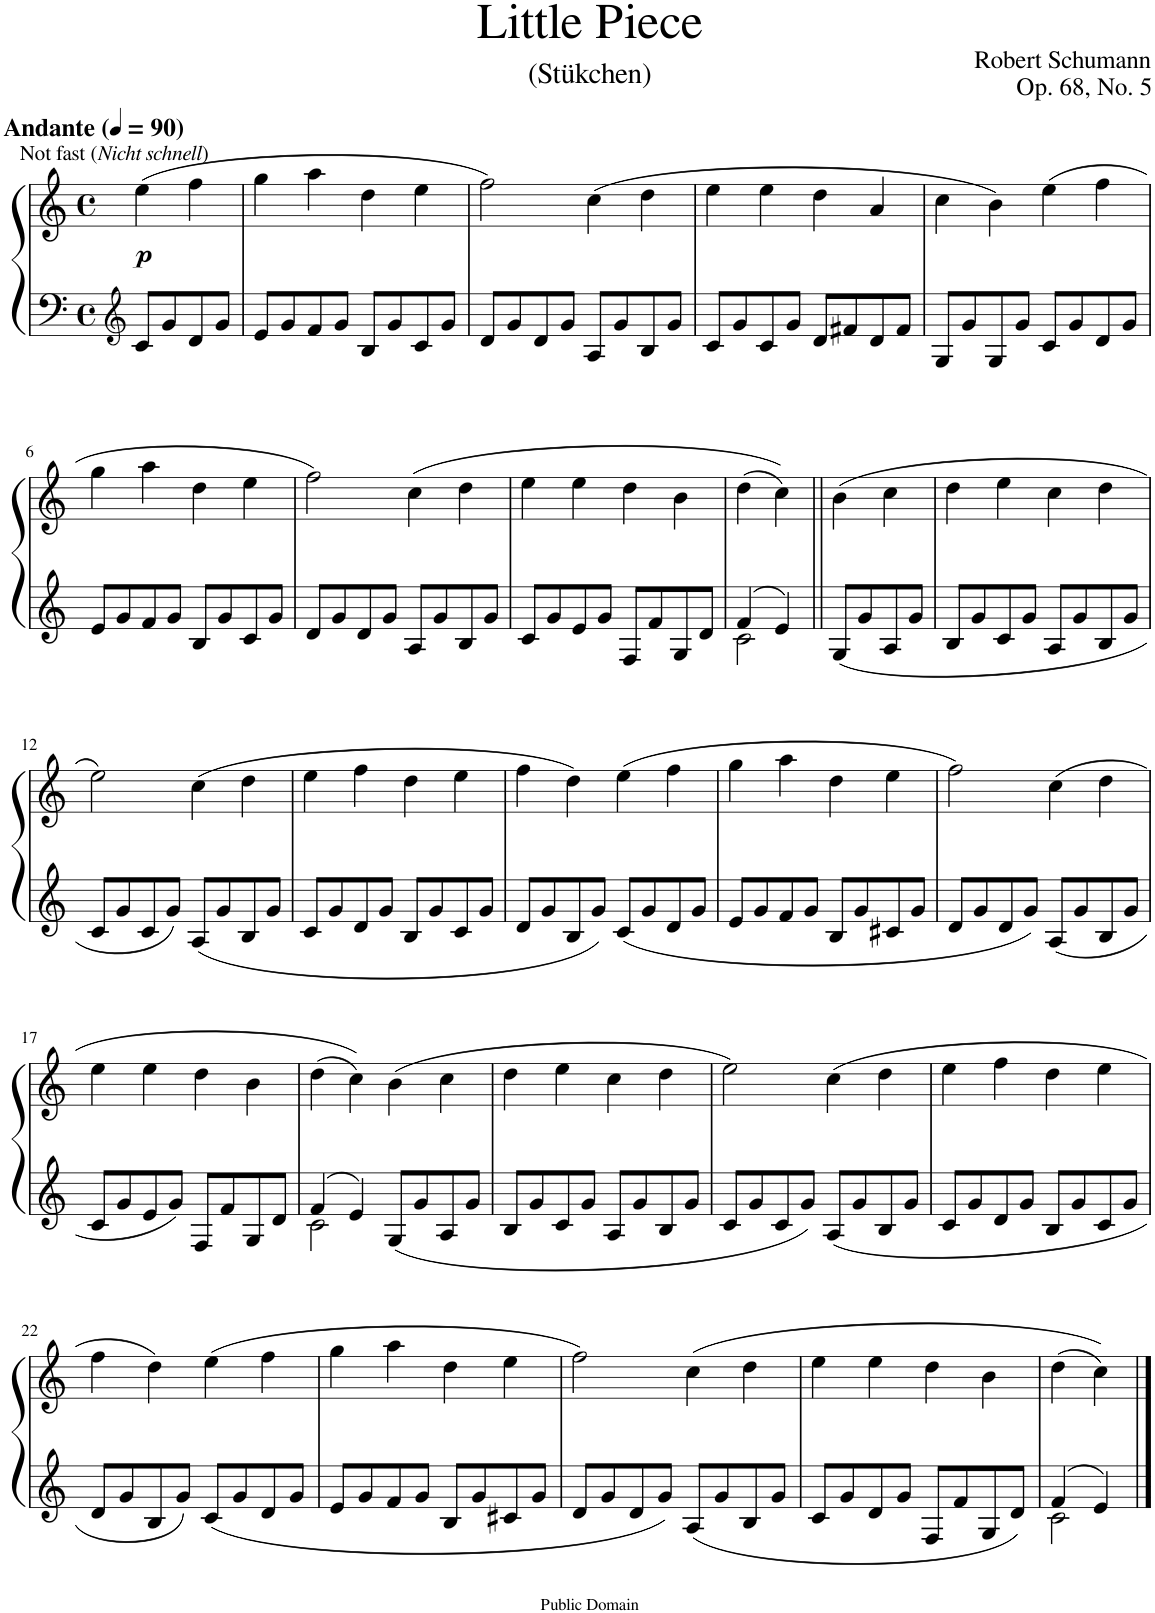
**kern	**kern	**dynam
*part1	*part1	*part1
*staff2	*staff1	*staff1/2
*I"Piano	*	*
*I'Pno.	*	*
*clefG2	*clefG2	*
*k[]	*k[]	*
*M4/4	*M4/4	*
*met(c)	*met(c)	*
*MM90	*MM90	*
=1	=1	=1
!	!LO:TX:a:B:t=Andante	!
!	!LO:TX:a:t=Not fast (	!
!	!LO:TX:a:i:t=Nicht schnell	!
!	!LO:TX:a:t=)	!
!	!	!LO:DY:b
8c/L	(4ee\	p
8g/	.	.
8d/	4ff\	.
8g/J	.	.
=2	=2	=2
8e/L	4gg\	.
8g/	.	.
8f/	4aa\	.
8g/J	.	.
8B/L	4dd\	.
8g/	.	.
8c/	4ee\	.
8g/J	.	.
=3	=3	=3
8d/L	2ff\)	.
8g/	.	.
8d/	.	.
8g/J	.	.
8A/L	(4cc\	.
8g/	.	.
8B/	4dd\	.
8g/J	.	.
=4	=4	=4
8c/L	4ee\	.
8g/	.	.
8c/	4ee\	.
8g/J	.	.
8d/L	4dd\	.
8f#X/	.	.
8d/	4a/	.
8f#/J	.	.
=5	=5	=5
8G/L	4cc\	.
8g/	.	.
8G/	4b\)	.
8g/J	.	.
8c/L	(4ee\	.
8g/	.	.
8d/	4ff\	.
8g/J	.	.
!!LO:LB:g=z
=6	=6	=6
8e/L	4gg\	.
8g/	.	.
8f/	4aa\	.
8g/J	.	.
8B/L	4dd\	.
8g/	.	.
8c/	4ee\	.
8g/J	.	.
=7	=7	=7
8d/L	2ff\)	.
8g/	.	.
8d/	.	.
8g/J	.	.
8A/L	(4cc\	.
8g/	.	.
8B/	4dd\	.
8g/J	.	.
=8	=8	=8
8c/L	4ee\	.
8g/	.	.
8e/	4ee\	.
8g/J	.	.
8F/L	4dd\	.
8f/	.	.
8G/	4b\	.
8d/J	.	.
=9	=9	=9
*^	*	*
4f/	2c\	(4dd\	.
4e/	.	4cc\))	.
*v	*v	*	*
=10||	=10||	=10||
8G/L	(4b\	.
8g/	.	.
8A/	4cc\	.
8g/J	.	.
=11	=11	=11
8B/L	4dd\	.
8g/	.	.
8c/	4ee\	.
8g/J	.	.
8A/L	4cc\	.
8g/	.	.
8B/	4dd\	.
8g/J	.	.
!!LO:LB:g=z
=12	=12	=12
8c/L	2ee\)	.
8g/	.	.
8c/	.	.
8g/J	.	.
8A/L	(4cc\	.
8g/	.	.
8B/	4dd\	.
8g/J	.	.
=13	=13	=13
8c/L	4ee\	.
8g/	.	.
8d/	4ff\	.
8g/J	.	.
8B/L	4dd\	.
8g/	.	.
8c/	4ee\	.
8g/J	.	.
=14	=14	=14
8d/L	4ff\	.
8g/	.	.
8B/	4dd\)	.
8g/J	.	.
8c/L	(4ee\	.
8g/	.	.
8d/	4ff\	.
8g/J	.	.
=15	=15	=15
8e/L	4gg\	.
8g/	.	.
8f/	4aa\	.
8g/J	.	.
8B/L	4dd\	.
8g/	.	.
8c#X/	4ee\	.
8g/J	.	.
=16	=16	=16
8d/L	2ff\)	.
8g/	.	.
8d/	.	.
8g/J	.	.
8A/L	(4cc\	.
8g/	.	.
8B/	4dd\	.
8g/J	.	.
!!LO:LB:g=z
=17	=17	=17
8c/L	4ee\	.
8g/	.	.
8e/	4ee\	.
8g/J	.	.
8F/L	4dd\	.
8f/	.	.
8G/	4b\	.
8d/J	.	.
=18	=18	=18
*^	*	*
4f/	2c\	(4dd\	.
4e/	.	4cc\))	.
8G/L	2ryy	(4b\	.
8g/	.	.	.
8A/	.	4cc\	.
8g/J	.	.	.
*v	*v	*	*
=19	=19	=19
8B/L	4dd\	.
8g/	.	.
8c/	4ee\	.
8g/J	.	.
8A/L	4cc\	.
8g/	.	.
8B/	4dd\	.
8g/J	.	.
=20	=20	=20
8c/L	2ee\)	.
8g/	.	.
8c/	.	.
8g/J	.	.
8A/L	(4cc\	.
8g/	.	.
8B/	4dd\	.
8g/J	.	.
=21	=21	=21
8c/L	4ee\	.
8g/	.	.
8d/	4ff\	.
8g/J	.	.
8B/L	4dd\	.
8g/	.	.
8c/	4ee\	.
8g/J	.	.
!!LO:LB:g=z
=22	=22	=22
8d/L	4ff\	.
8g/	.	.
8B/	4dd\)	.
8g/J	.	.
8c/L	(4ee\	.
8g/	.	.
8d/	4ff\	.
8g/J	.	.
=23	=23	=23
8e/L	4gg\	.
8g/	.	.
8f/	4aa\	.
8g/J	.	.
8B/L	4dd\	.
8g/	.	.
8c#X/	4ee\	.
8g/J	.	.
=24	=24	=24
8d/L	2ff\)	.
8g/	.	.
8d/	.	.
8g/J	.	.
8A/L	(4cc\	.
8g/	.	.
8B/	4dd\	.
8g/J	.	.
=25	=25	=25
8c/L	4ee\	.
8g/	.	.
8d/	4ee\	.
8g/J	.	.
8F/L	4dd\	.
8f/	.	.
8G/	4b\	.
8d/J	.	.
=26	=26	=26
*^	*	*
4f/	2c\	(4dd\	.
4e/	.	4cc\))	.
*v	*v	*	*
==	==	==
*-	*-	*-
